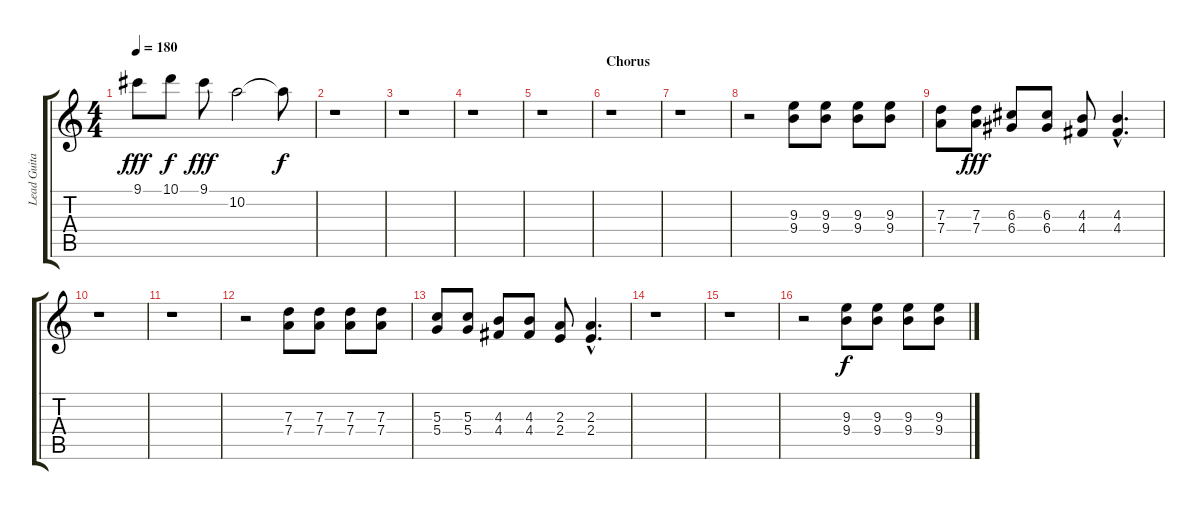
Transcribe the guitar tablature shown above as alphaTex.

\track ("Lead Guitar" "Lead Guita") {instrument overdrivenguitar}
\staff {score tabs}
\tuning (E4 B3 G3 D3 A2 E2) {hide}
\ts (4 4)
\tempo 180
\clef g2
\ks c
9.1.8{dy fff} 10.1.8{dy f} 9.1.8{dy fff} 10.2.2 10.2{t}.8{dy f} |
r.1 |
r.1 |
r.1 |
r.1 |
\section ("" "Chorus")
r.1 |
r.1 |
r.2 (9.3 9.4).8 (9.3 9.4).8 (9.3 9.4).8 (9.3 9.4).8 |
(7.3 7.4).8 (7.3 7.4).8{dy fff} (6.3 6.4).8 (6.3 6.4).8 (4.3 4.4).8 (4.3{hac} 4.4{hac}).4{d} |
r.1 |
r.1 |
r.2 (7.3 7.4).8 (7.3 7.4).8 (7.3 7.4).8 (7.3 7.4).8 |
(5.3 5.4).8 (5.3 5.4).8 (4.3 4.4).8 (4.3 4.4).8 (2.3 2.4).8 (2.3{hac} 2.4{hac}).4{d} |
r.1 |
r.1 |
r.2 (9.3 9.4).8{dy f} (9.3 9.4).8 (9.3 9.4).8 (9.3 9.4).8
